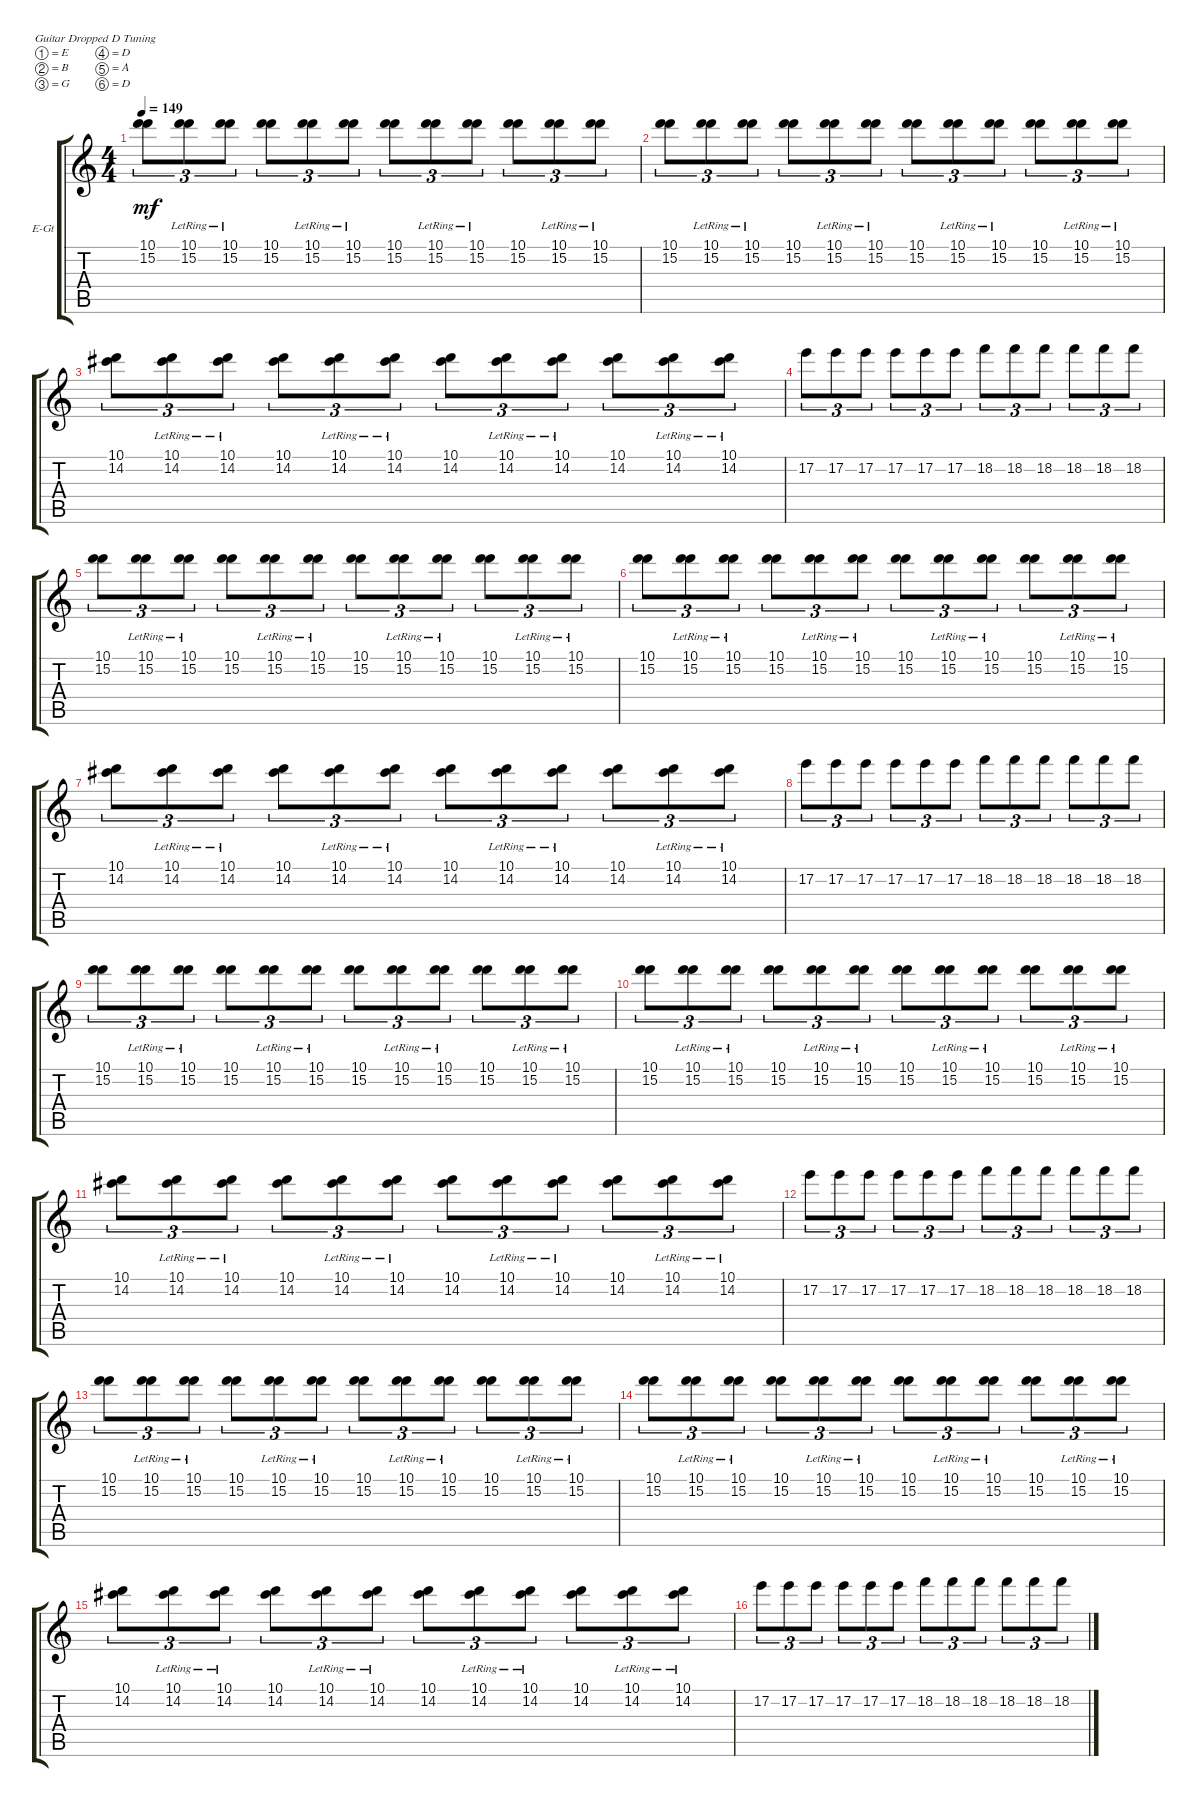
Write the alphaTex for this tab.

\defaultSystemsLayout 4
\bracketExtendMode groupsimilarinstruments
\firstSystemTrackNameOrientation horizontal
\otherSystemsTrackNameOrientation horizontal
\track ("Mark Morton II" "E-Gt") {instrument distortionguitar}
\staff {score tabs}
\tuning (E4 B3 G3 D3 A2 D2)
\ts (4 4)
\tempo 149
\clef g2
\ks c
(15.2 10.1).8{tu (3 2) dy mf instrument distortionguitar} (15.2{lr} 10.1).8{tu (3 2)} (15.2{lr} 10.1).8{tu (3 2)} (10.1 15.2).8{tu (3 2)} (15.2{lr} 10.1).8{tu (3 2)} (15.2{lr} 10.1).8{tu (3 2)} (10.1 15.2).8{tu (3 2)} (15.2{lr} 10.1).8{tu (3 2)} (15.2{lr} 10.1).8{tu (3 2)} (10.1 15.2).8{tu (3 2)} (15.2{lr} 10.1).8{tu (3 2)} (15.2{lr} 10.1).8{tu (3 2)} |
(15.2 10.1).8{tu (3 2)} (15.2{lr} 10.1).8{tu (3 2)} (15.2{lr} 10.1).8{tu (3 2)} (10.1 15.2).8{tu (3 2)} (15.2{lr} 10.1).8{tu (3 2)} (15.2{lr} 10.1).8{tu (3 2)} (10.1 15.2).8{tu (3 2)} (15.2{lr} 10.1).8{tu (3 2)} (15.2{lr} 10.1).8{tu (3 2)} (10.1 15.2).8{tu (3 2)} (15.2{lr} 10.1).8{tu (3 2)} (15.2{lr} 10.1).8{tu (3 2)} |
(10.1 14.2).8{tu (3 2)} (14.2{lr} 10.1).8{tu (3 2)} (14.2{lr} 10.1).8{tu (3 2)} (10.1 14.2).8{tu (3 2)} (14.2{lr} 10.1).8{tu (3 2)} (14.2{lr} 10.1).8{tu (3 2)} (10.1 14.2).8{tu (3 2)} (14.2{lr} 10.1).8{tu (3 2)} (14.2{lr} 10.1).8{tu (3 2)} (10.1 14.2).8{tu (3 2)} (14.2{lr} 10.1).8{tu (3 2)} (14.2{lr} 10.1).8{tu (3 2)} |
17.2.8{tu (3 2)} 17.2.8{tu (3 2)} 17.2.8{tu (3 2)} 17.2.8{tu (3 2)} 17.2.8{tu (3 2)} 17.2.8{tu (3 2)} 18.2.8{tu (3 2)} 18.2.8{tu (3 2)} 18.2.8{tu (3 2)} 18.2.8{tu (3 2)} 18.2.8{tu (3 2)} 18.2.8{tu (3 2)} |
(15.2 10.1).8{tu (3 2)} (15.2{lr} 10.1).8{tu (3 2)} (15.2{lr} 10.1).8{tu (3 2)} (10.1 15.2).8{tu (3 2)} (15.2{lr} 10.1).8{tu (3 2)} (15.2{lr} 10.1).8{tu (3 2)} (10.1 15.2).8{tu (3 2)} (15.2{lr} 10.1).8{tu (3 2)} (15.2{lr} 10.1).8{tu (3 2)} (10.1 15.2).8{tu (3 2)} (15.2{lr} 10.1).8{tu (3 2)} (15.2{lr} 10.1).8{tu (3 2)} |
(15.2 10.1).8{tu (3 2)} (15.2{lr} 10.1).8{tu (3 2)} (15.2{lr} 10.1).8{tu (3 2)} (10.1 15.2).8{tu (3 2)} (15.2{lr} 10.1).8{tu (3 2)} (15.2{lr} 10.1).8{tu (3 2)} (10.1 15.2).8{tu (3 2)} (15.2{lr} 10.1).8{tu (3 2)} (15.2{lr} 10.1).8{tu (3 2)} (10.1 15.2).8{tu (3 2)} (15.2{lr} 10.1).8{tu (3 2)} (15.2{lr} 10.1).8{tu (3 2)} |
(10.1 14.2).8{tu (3 2)} (14.2{lr} 10.1).8{tu (3 2)} (14.2{lr} 10.1).8{tu (3 2)} (10.1 14.2).8{tu (3 2)} (14.2{lr} 10.1).8{tu (3 2)} (14.2{lr} 10.1).8{tu (3 2)} (10.1 14.2).8{tu (3 2)} (14.2{lr} 10.1).8{tu (3 2)} (14.2{lr} 10.1).8{tu (3 2)} (10.1 14.2).8{tu (3 2)} (14.2{lr} 10.1).8{tu (3 2)} (14.2{lr} 10.1).8{tu (3 2)} |
17.2.8{tu (3 2)} 17.2.8{tu (3 2)} 17.2.8{tu (3 2)} 17.2.8{tu (3 2)} 17.2.8{tu (3 2)} 17.2.8{tu (3 2)} 18.2.8{tu (3 2)} 18.2.8{tu (3 2)} 18.2.8{tu (3 2)} 18.2.8{tu (3 2)} 18.2.8{tu (3 2)} 18.2.8{tu (3 2)} |
(15.2 10.1).8{tu (3 2)} (15.2{lr} 10.1).8{tu (3 2)} (15.2{lr} 10.1).8{tu (3 2)} (10.1 15.2).8{tu (3 2)} (15.2{lr} 10.1).8{tu (3 2)} (15.2{lr} 10.1).8{tu (3 2)} (10.1 15.2).8{tu (3 2)} (15.2{lr} 10.1).8{tu (3 2)} (15.2{lr} 10.1).8{tu (3 2)} (10.1 15.2).8{tu (3 2)} (15.2{lr} 10.1).8{tu (3 2)} (15.2{lr} 10.1).8{tu (3 2)} |
(15.2 10.1).8{tu (3 2)} (15.2{lr} 10.1).8{tu (3 2)} (15.2{lr} 10.1).8{tu (3 2)} (10.1 15.2).8{tu (3 2)} (15.2{lr} 10.1).8{tu (3 2)} (15.2{lr} 10.1).8{tu (3 2)} (10.1 15.2).8{tu (3 2)} (15.2{lr} 10.1).8{tu (3 2)} (15.2{lr} 10.1).8{tu (3 2)} (10.1 15.2).8{tu (3 2)} (15.2{lr} 10.1).8{tu (3 2)} (15.2{lr} 10.1).8{tu (3 2)} |
(10.1 14.2).8{tu (3 2)} (14.2{lr} 10.1).8{tu (3 2)} (14.2{lr} 10.1).8{tu (3 2)} (10.1 14.2).8{tu (3 2)} (14.2{lr} 10.1).8{tu (3 2)} (14.2{lr} 10.1).8{tu (3 2)} (10.1 14.2).8{tu (3 2)} (14.2{lr} 10.1).8{tu (3 2)} (14.2{lr} 10.1).8{tu (3 2)} (10.1 14.2).8{tu (3 2)} (14.2{lr} 10.1).8{tu (3 2)} (14.2{lr} 10.1).8{tu (3 2)} |
17.2.8{tu (3 2)} 17.2.8{tu (3 2)} 17.2.8{tu (3 2)} 17.2.8{tu (3 2)} 17.2.8{tu (3 2)} 17.2.8{tu (3 2)} 18.2.8{tu (3 2)} 18.2.8{tu (3 2)} 18.2.8{tu (3 2)} 18.2.8{tu (3 2)} 18.2.8{tu (3 2)} 18.2.8{tu (3 2)} |
(15.2 10.1).8{tu (3 2)} (15.2{lr} 10.1).8{tu (3 2)} (15.2{lr} 10.1).8{tu (3 2)} (10.1 15.2).8{tu (3 2)} (15.2{lr} 10.1).8{tu (3 2)} (15.2{lr} 10.1).8{tu (3 2)} (10.1 15.2).8{tu (3 2)} (15.2{lr} 10.1).8{tu (3 2)} (15.2{lr} 10.1).8{tu (3 2)} (10.1 15.2).8{tu (3 2)} (15.2{lr} 10.1).8{tu (3 2)} (15.2{lr} 10.1).8{tu (3 2)} |
(15.2 10.1).8{tu (3 2)} (15.2{lr} 10.1).8{tu (3 2)} (15.2{lr} 10.1).8{tu (3 2)} (10.1 15.2).8{tu (3 2)} (15.2{lr} 10.1).8{tu (3 2)} (15.2{lr} 10.1).8{tu (3 2)} (10.1 15.2).8{tu (3 2)} (15.2{lr} 10.1).8{tu (3 2)} (15.2{lr} 10.1).8{tu (3 2)} (10.1 15.2).8{tu (3 2)} (15.2{lr} 10.1).8{tu (3 2)} (15.2{lr} 10.1).8{tu (3 2)} |
(10.1 14.2).8{tu (3 2)} (14.2{lr} 10.1).8{tu (3 2)} (14.2{lr} 10.1).8{tu (3 2)} (10.1 14.2).8{tu (3 2)} (14.2{lr} 10.1).8{tu (3 2)} (14.2{lr} 10.1).8{tu (3 2)} (10.1 14.2).8{tu (3 2)} (14.2{lr} 10.1).8{tu (3 2)} (14.2{lr} 10.1).8{tu (3 2)} (10.1 14.2).8{tu (3 2)} (14.2{lr} 10.1).8{tu (3 2)} (14.2{lr} 10.1).8{tu (3 2)} |
17.2.8{tu (3 2)} 17.2.8{tu (3 2)} 17.2.8{tu (3 2)} 17.2.8{tu (3 2)} 17.2.8{tu (3 2)} 17.2.8{tu (3 2)} 18.2.8{tu (3 2)} 18.2.8{tu (3 2)} 18.2.8{tu (3 2)} 18.2.8{tu (3 2)} 18.2.8{tu (3 2)} 18.2.8{tu (3 2)}
